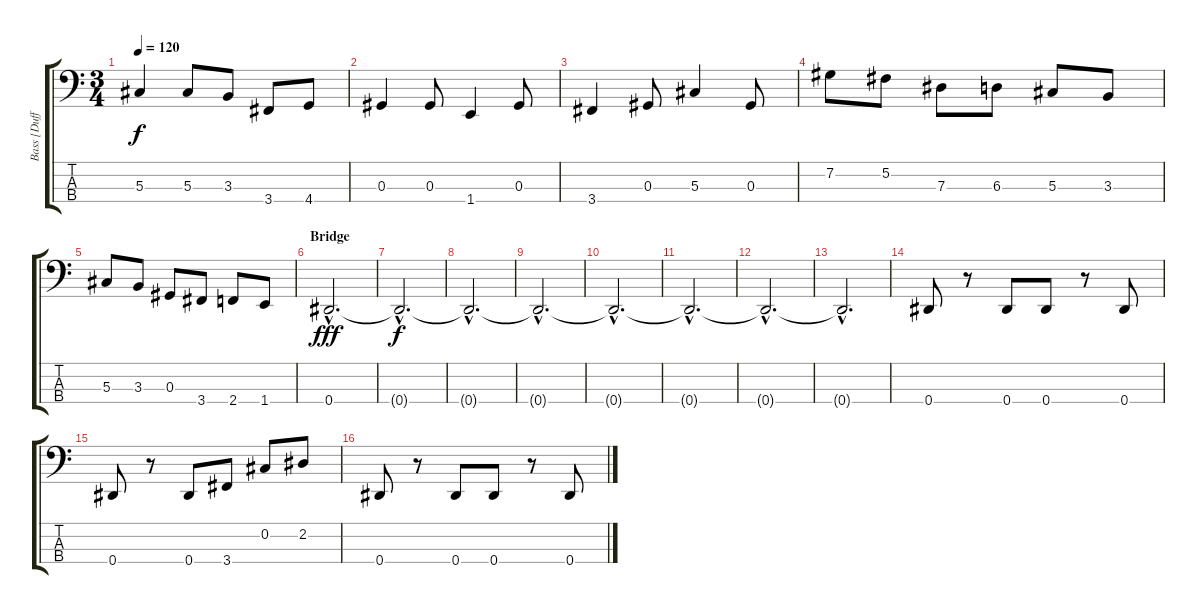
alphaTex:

\track ("Bass [Duff]" "Bass [Duff") {instrument electricbassfinger}
\staff {score tabs}
\tuning (Gb2 Db2 Ab1 Eb1) {hide}
\ts (3 4)
\tempo 120
\clef f4
\ks c
5.3.4{dy f} 5.3.8 3.3.8 3.4.8 4.4.8 |
0.3.4 0.3.8 1.4.4 0.3.8 |
3.4.4 0.3.8 5.3.4 0.3.8 |
7.2.8 5.2.8 7.3.8 6.3.8 5.3.8 3.3.8 |
5.3.8 3.3.8 0.3.8 3.4.8 2.4.8 1.4.8 |
\section ("" "Bridge")
0.4{hac}.2{d dy fff} |
0.4{hac t}.2{d dy f} |
0.4{hac t}.2{d} |
0.4{hac t}.2{d} |
0.4{hac t}.2{d} |
0.4{hac t}.2{d} |
0.4{hac t}.2{d} |
0.4{hac t}.2{d} |
0.4.8 r.8 0.4.8 0.4.8 r.8 0.4.8 |
0.4.8 r.8 0.4.8 3.4.8 0.2.8 2.2.8 |
0.4.8 r.8 0.4.8 0.4.8 r.8 0.4.8
